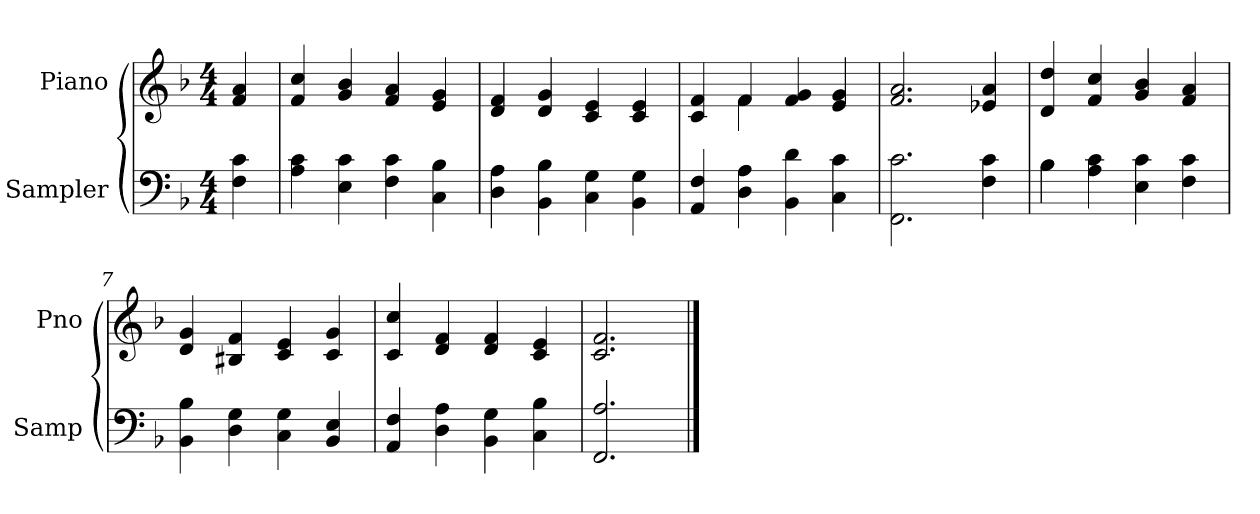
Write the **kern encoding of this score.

**kern	**kern
*part2	*part1
*staff2	*staff1
*I"Sampler	*I"Piano
*I'Samp	*I'Pno
*clefF4	*clefG2
*k[b-]	*k[b-]
*F:	*F:
*M4/4	*M4/4
=1	=1
4F 4c	4f 4a
=2	=2
4A 4c	4f 4cc
4E 4c	4g 4b-
4F 4c	4f 4a
4C 4B-	4e 4g
=3	=3
4D 4A	4d 4f
4BB- 4B-	4d 4g
4C 4G	4c 4e
4BB- 4G	4c 4e
=4	=4
*	*^
4AA 4F	4c 4f	4ryy
4D 4A	4f/	4f
4BB- 4d	4f 4g	2ryy
4C 4c	4e 4g	.
*	*v	*v
=5	=5
2.FF 2.c	2.f 2.a
4F 4c	4e-X 4a
=6	=6
*^	*
4B-\	4B-	4d 4dd
4A 4c	2.ryy	4f 4cc
4E 4c	.	4g 4b-
4F 4c	.	4f 4a
*v	*v	*
=7	=7
4BB- 4B-	4d 4g
4D 4G	4B#X 4f
4C 4G	4c 4e
4BB- 4E	4c 4g
=8	=8
4AA 4F	4c 4cc
4D 4A	4d 4f
4BB- 4G	4d 4f
4C 4B-	4c 4e
=9	=9
2.FF 2.A	2.c 2.f
==	==
*-	*-
